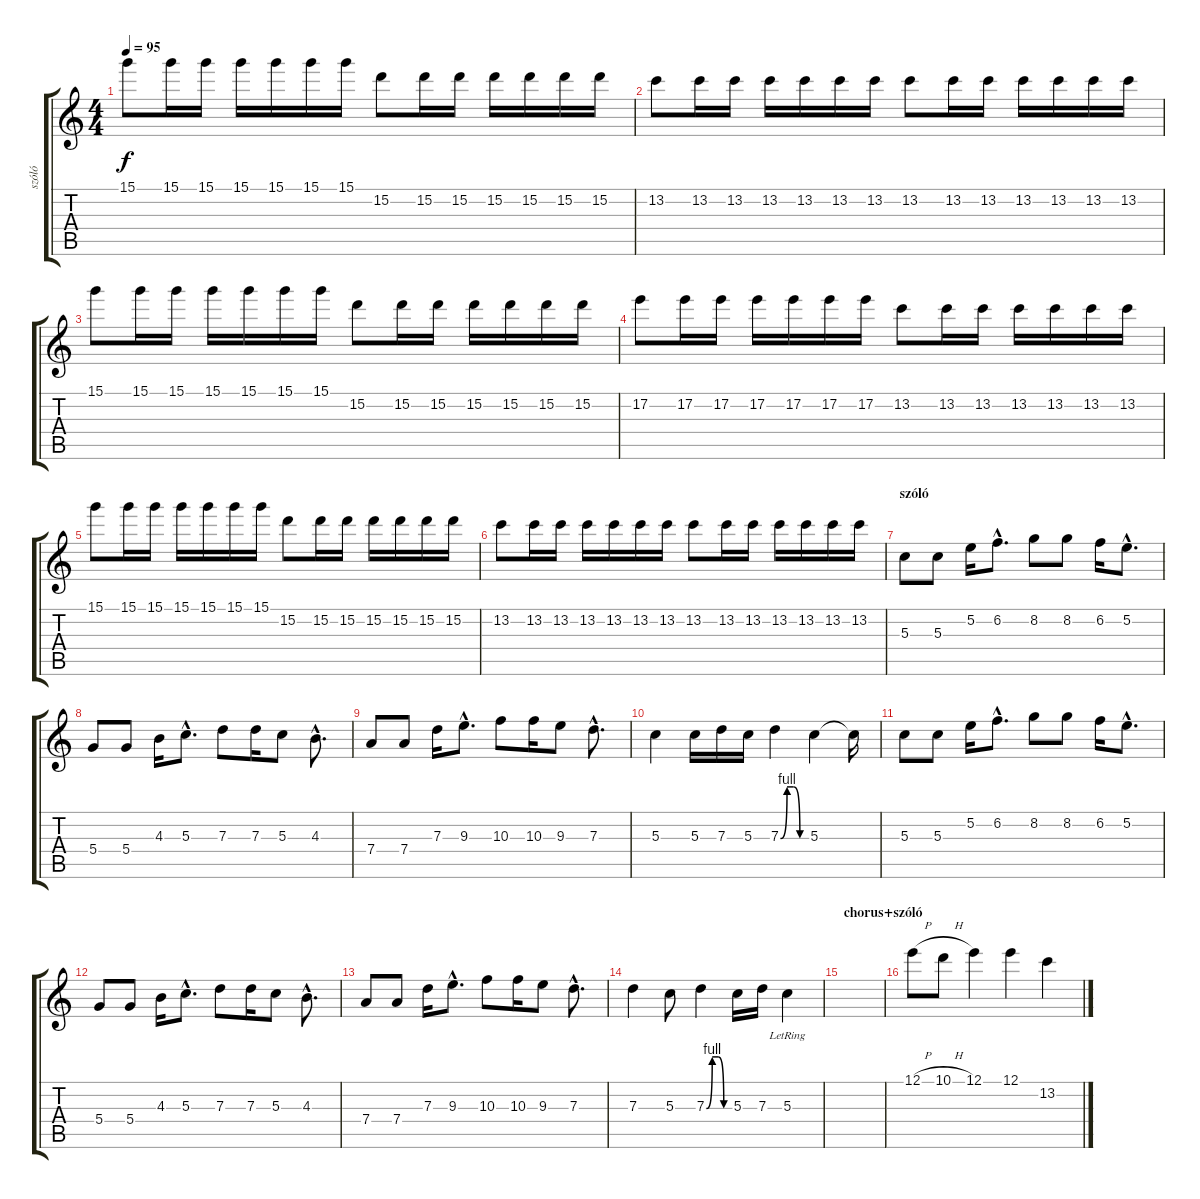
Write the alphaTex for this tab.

\track ("szóló" "szóló") {instrument distortionguitar}
\staff {score tabs}
\tuning (E4 B3 G3 D3 A2 E2) {hide}
\ts (4 4)
\tempo 95
\clef g2
\ks c
15.1.8{dy f} 15.1.16 15.1.16 15.1.16 15.1.16 15.1.16 15.1.16 15.2.8 15.2.16 15.2.16 15.2.16 15.2.16 15.2.16 15.2.16 |
13.2.8 13.2.16 13.2.16 13.2.16 13.2.16 13.2.16 13.2.16 13.2.8 13.2.16 13.2.16 13.2.16 13.2.16 13.2.16 13.2.16 |
15.1.8 15.1.16 15.1.16 15.1.16 15.1.16 15.1.16 15.1.16 15.2.8 15.2.16 15.2.16 15.2.16 15.2.16 15.2.16 15.2.16 |
17.2.8 17.2.16 17.2.16 17.2.16 17.2.16 17.2.16 17.2.16 13.2.8 13.2.16 13.2.16 13.2.16 13.2.16 13.2.16 13.2.16 |
15.1.8 15.1.16 15.1.16 15.1.16 15.1.16 15.1.16 15.1.16 15.2.8 15.2.16 15.2.16 15.2.16 15.2.16 15.2.16 15.2.16 |
13.2.8 13.2.16 13.2.16 13.2.16 13.2.16 13.2.16 13.2.16 13.2.8 13.2.16 13.2.16 13.2.16 13.2.16 13.2.16 13.2.16 |
\section ("" "szóló")
5.3.8 5.3.8 5.2.16 6.2{hac}.8{d} 8.2.8 8.2.8 6.2.16 5.2{hac}.8{d} |
5.4.8 5.4.8 4.3.16 5.3{hac}.8{d} 7.3.8 7.3.16 5.3.8 4.3{hac}.8{d} |
7.4.8 7.4.8 7.3.16 9.3{hac}.8{d} 10.3.8 10.3.16 9.3.8 7.3{hac}.8{d} |
5.3.4 5.3.16 7.3.16 5.3.16 7.3{be (custom 0 0 15 4 30 4 45 0 60 0)}.4 5.3.4 5.3{t}.16 |
5.3.8 5.3.8 5.2.16 6.2{hac}.8{d} 8.2.8 8.2.8 6.2.16 5.2{hac}.8{d} |
5.4.8 5.4.8 4.3.16 5.3{hac}.8{d} 7.3.8 7.3.16 5.3.8 4.3{hac}.8{d} |
7.4.8 7.4.8 7.3.16 9.3{hac}.8{d} 10.3.8 10.3.16 9.3.8 7.3{hac}.8{d} |
7.3.4 5.3.8 7.3{be (custom 0 0 15 4 30 4 45 0 60 0)}.4 5.3.16 7.3.16 5.3{lr}.4 |
\section ("" "chorus+szóló")
|
12.1{h}.8 10.1{h}.8 12.1.4 12.1.4 13.2.4
